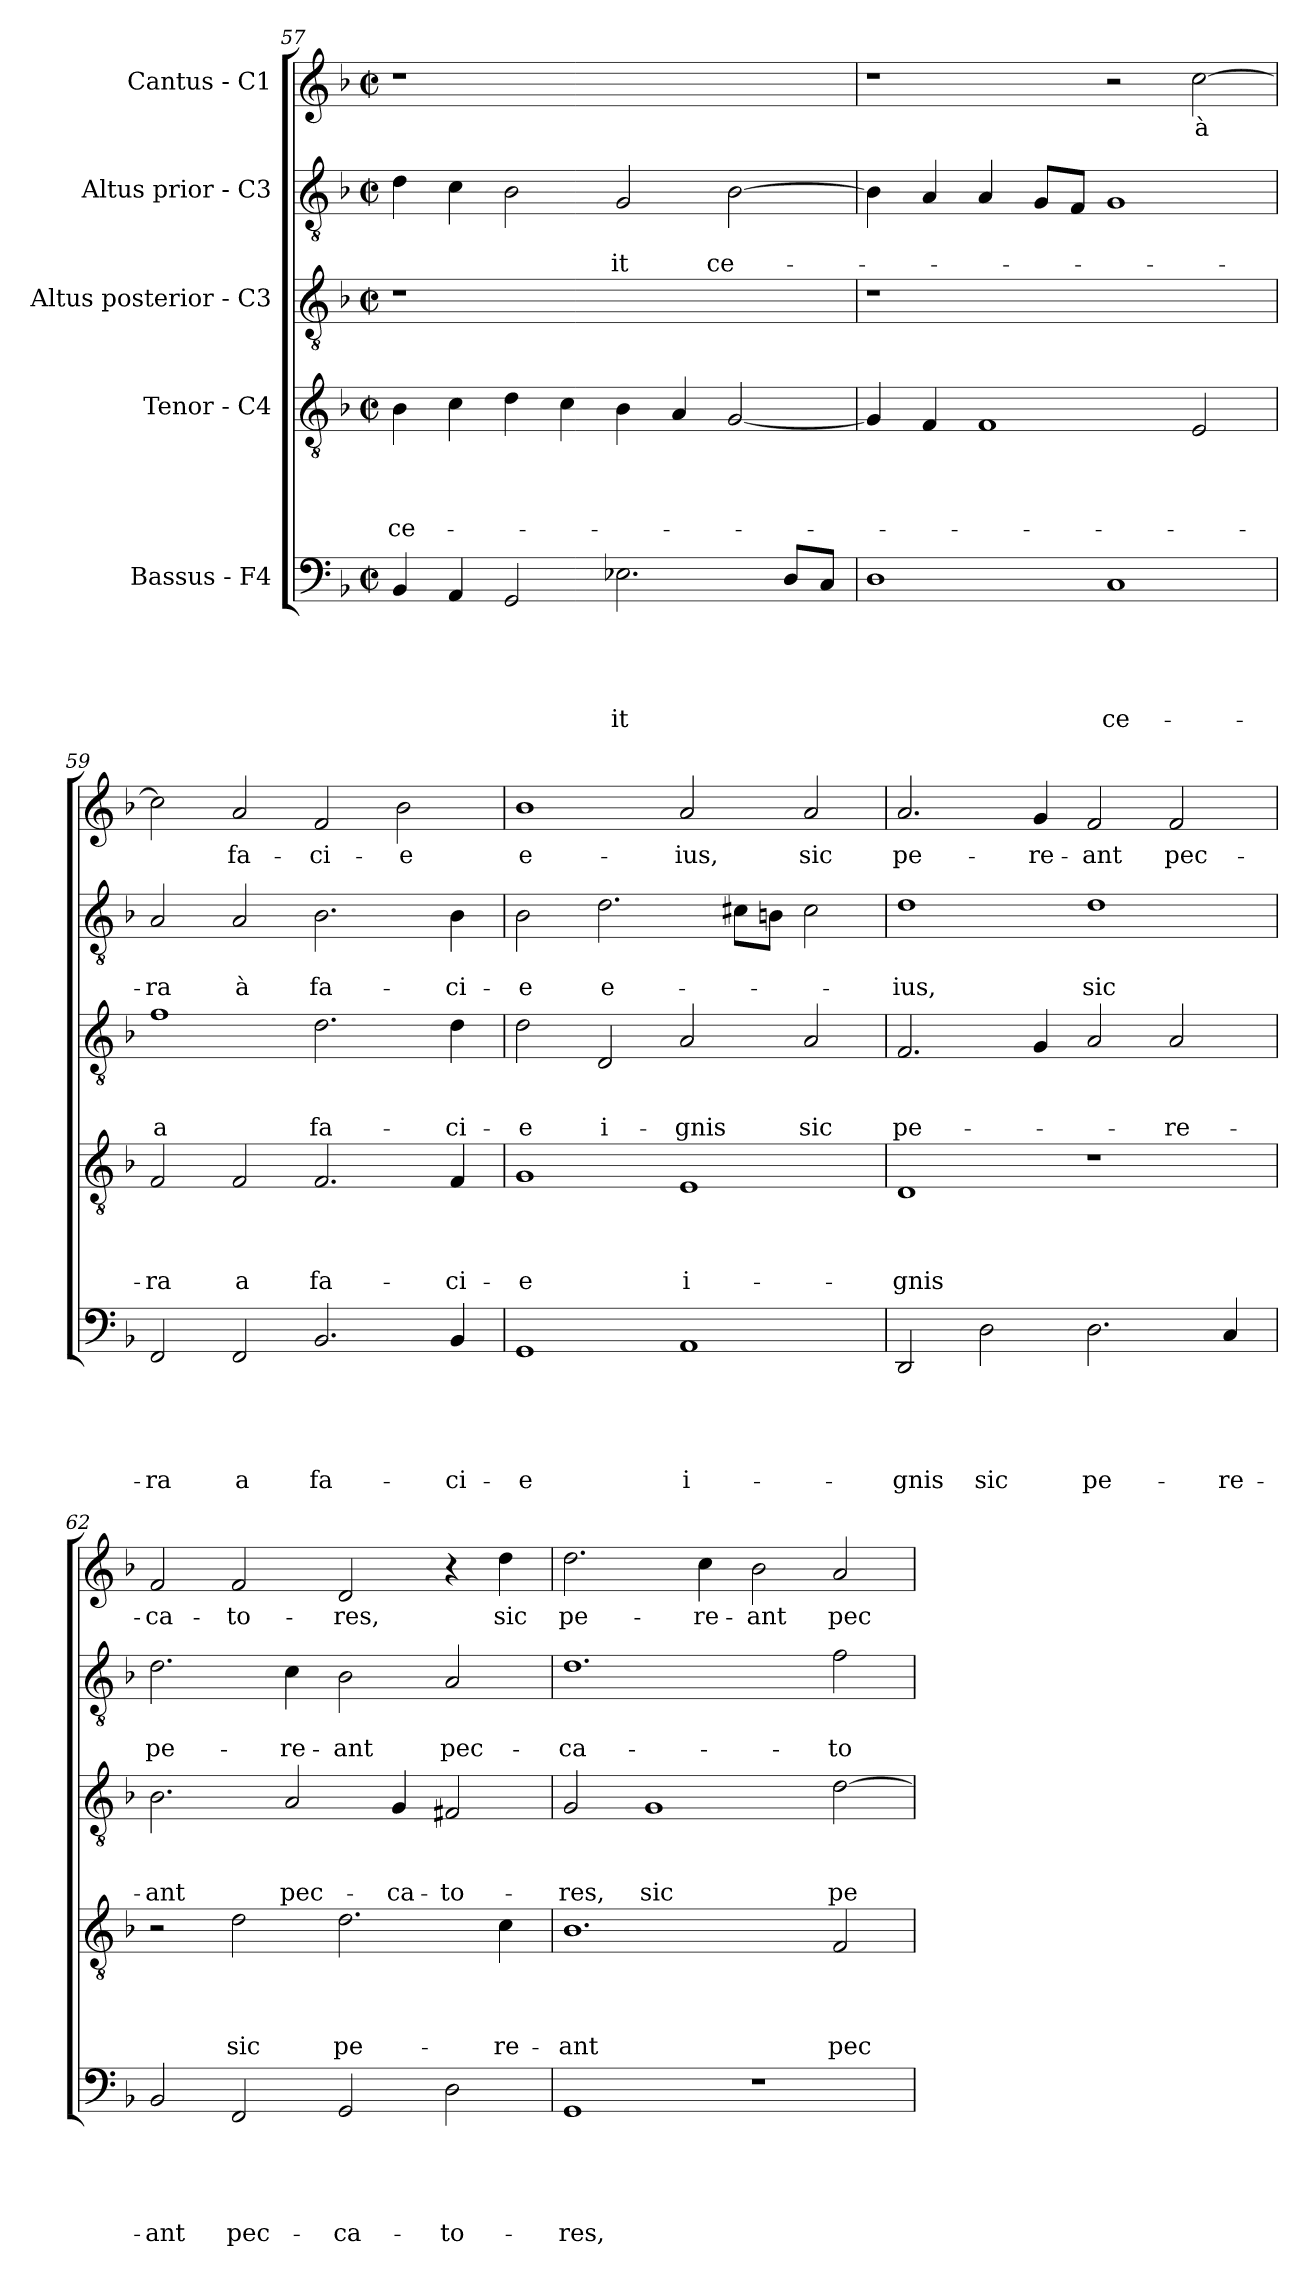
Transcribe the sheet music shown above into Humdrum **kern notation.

**kern	**text	**text	**text	**text	**text	**kern	**text	**text	**text	**text	**kern	**text	**text	**text	**kern	**text	**text	**kern	**text
*part5	*part5	*part5	*part5	*part5	*part5	*part4	*part4	*part4	*part4	*part4	*part3	*part3	*part3	*part3	*part2	*part2	*part2	*part1	*part1
*staff5	*staff5	*staff5	*staff5	*staff5	*staff5	*staff4	*staff4	*staff4	*staff4	*staff4	*staff3	*staff3	*staff3	*staff3	*staff2	*staff2	*staff2	*staff1	*staff1
*I"Bassus - F4	*	*	*	*	*	*I"Tenor - C4	*	*	*	*	*I"Altus posterior - C3	*	*	*	*I"Altus prior - C3	*	*	*I"Cantus - C1	*
*clefF4	*	*	*	*	*	*clefGv2	*	*	*	*	*clefGv2	*	*	*	*clefGv2	*	*	*clefG2	*
*k[b-]	*	*	*	*	*	*k[b-]	*	*	*	*	*k[b-]	*	*	*	*k[b-]	*	*	*k[b-]	*
*F:	*	*	*	*	*	*F:	*	*	*	*	*F:	*	*	*	*F:	*	*	*F:	*
*M2/2	*	*	*	*	*	*M2/2	*	*	*	*	*M2/2	*	*	*	*M2/2	*	*	*M2/2	*
*met(c|)	*	*	*	*	*	*met(c|)	*	*	*	*	*met(c|)	*	*	*	*met(c|)	*	*	*met(c|)	*
=57	=57	=57	=57	=57	=57	=57	=57	=57	=57	=57	=57	=57	=57	=57	=57	=57	=57	=57	=57
4BB-/	.	.	.	.	.	4B-\	.	.	.	ce-	1r	.	.	.	4d\	.	.	1r	.
4AA/	.	.	.	.	.	4c\	.	.	.	.	.	.	.	.	4c\	.	.	.	.
2GG/	.	.	.	.	.	4d\	.	.	.	.	.	.	.	.	2B-\	.	.	.	.
.	.	.	.	.	.	4c\	.	.	.	.	.	.	.	.	.	.	.	.	.
2.E-X\	.	.	.	.	-it	4B-\	.	.	.	.	1ryy	.	.	.	2G/	.	-it	1ryy	.
.	.	.	.	.	.	4A/	.	.	.	.	.	.	.	.	.	.	.	.	.
.	.	.	.	.	.	[2G/	.	.	.	.	.	.	.	.	[2B-\	.	ce-	.	.
8D/L	.	.	.	.	.	.	.	.	.	.	.	.	.	.	.	.	.	.	.
8C/J	.	.	.	.	.	.	.	.	.	.	.	.	.	.	.	.	.	.	.
=58	=58	=58	=58	=58	=58	=58	=58	=58	=58	=58	=58	=58	=58	=58	=58	=58	=58	=58	=58
1D	.	.	.	.	.	4G/]	.	.	.	.	1r	.	.	.	4B-\]	.	.	1r	.
.	.	.	.	.	.	4F/	.	.	.	.	.	.	.	.	4A/	.	.	.	.
.	.	.	.	.	.	1F	.	.	.	.	.	.	.	.	4A/	.	.	.	.
.	.	.	.	.	.	.	.	.	.	.	.	.	.	.	8G/L	.	.	.	.
.	.	.	.	.	.	.	.	.	.	.	.	.	.	.	8F/J	.	.	.	.
1C	.	.	.	.	ce-	.	.	.	.	.	1ryy	.	.	.	1G	.	.	2r	.
.	.	.	.	.	.	2E/	.	.	.	.	.	.	.	.	.	.	.	[2cc\	à
=59	=59	=59	=59	=59	=59	=59	=59	=59	=59	=59	=59	=59	=59	=59	=59	=59	=59	=59	=59
2FF/	.	.	.	.	-ra	2F/	.	.	.	-ra	1f	.	.	a	2A/	.	-ra	2cc\]	.
2FF/	.	.	.	.	a	2F/	.	.	.	a	.	.	.	.	2A/	.	à	2a/	fa-
2.BB-/	.	.	.	.	fa-	2.F/	.	.	.	fa-	2.d\	.	.	fa-	2.B-\	.	fa-	2f/	-ci-
.	.	.	.	.	.	.	.	.	.	.	.	.	.	.	.	.	.	2b-\	-e
4BB-/	.	.	.	.	-ci-	4F/	.	.	.	-ci-	4d\	.	.	-ci-	4B-\	.	-ci-	.	.
=60	=60	=60	=60	=60	=60	=60	=60	=60	=60	=60	=60	=60	=60	=60	=60	=60	=60	=60	=60
1GG	.	.	.	.	-e	1G	.	.	.	-e	2d\	.	.	-e	2B-\	.	-e	1b-	e-
.	.	.	.	.	.	.	.	.	.	.	2D/	.	.	i-	2.d\	.	e-	.	.
1AA	.	.	.	.	i-	1E	.	.	.	i-	2A/	.	.	-gnis	.	.	.	2a/	-ius,
.	.	.	.	.	.	.	.	.	.	.	.	.	.	.	8c#X\L	.	.	.	.
.	.	.	.	.	.	.	.	.	.	.	.	.	.	.	8Bn\J	.	.	.	.
.	.	.	.	.	.	.	.	.	.	.	2A/	.	.	sic	2c#\	.	.	2a/	sic
!!LO:PB:g=z
=61	=61	=61	=61	=61	=61	=61	=61	=61	=61	=61	=61	=61	=61	=61	=61	=61	=61	=61	=61
2DD/	.	.	.	.	-gnis	1D	.	.	.	-gnis	2.F/	.	.	pe-	1d	.	-ius,	2.a/	pe-
2D\	.	.	.	.	sic	.	.	.	.	.	.	.	.	.	.	.	.	.	.
.	.	.	.	.	.	.	.	.	.	.	4G/	.	.	.	.	.	.	4g/	-re-
2.D\	.	.	.	.	pe-	1r	.	.	.	.	2A/	.	.	.	1d	.	sic	2f/	-ant
.	.	.	.	.	.	.	.	.	.	.	2A/	.	.	-re-	.	.	.	2f/	pec-
4C/	.	.	.	.	-re-	.	.	.	.	.	.	.	.	.	.	.	.	.	.
=62	=62	=62	=62	=62	=62	=62	=62	=62	=62	=62	=62	=62	=62	=62	=62	=62	=62	=62	=62
2BB-/	.	.	.	.	-ant	2r	.	.	.	.	2.B-\	.	.	-ant	2.d\	.	pe-	2f/	-ca-
2FF/	.	.	.	.	pec-	2d\	.	.	.	sic	.	.	.	.	.	.	.	2f/	-to-
.	.	.	.	.	.	.	.	.	.	.	2A/	.	.	pec-	4c\	.	-re-	.	.
2GG/	.	.	.	.	-ca-	2.d\	.	.	.	pe-	.	.	.	.	2B-\	.	-ant	2d/	-res,
.	.	.	.	.	.	.	.	.	.	.	4G/	.	.	-ca-	.	.	.	.	.
2D\	.	.	.	.	-to-	.	.	.	.	.	2F#X/	.	.	-to-	2A/	.	pec-	4r	.
.	.	.	.	.	.	4c\	.	.	.	-re-	.	.	.	.	.	.	.	4dd\	sic
=63	=63	=63	=63	=63	=63	=63	=63	=63	=63	=63	=63	=63	=63	=63	=63	=63	=63	=63	=63
1GG	.	.	.	.	-res,	1.B-	.	.	.	-ant	2G/	.	.	-res,	1.d	.	-ca-	2.dd\	pe-
.	.	.	.	.	.	.	.	.	.	.	1G	.	.	sic	.	.	.	.	.
.	.	.	.	.	.	.	.	.	.	.	.	.	.	.	.	.	.	4cc\	-re-
1r	.	.	.	.	.	.	.	.	.	.	.	.	.	.	.	.	.	2b-\	-ant
.	.	.	.	.	.	2F/	.	.	.	pec-	[2d\	.	.	pe-	2f\	.	-to-	2a/	pec-
=	=	=	=	=	=	=	=	=	=	=	=	=	=	=	=	=	=	=	=
*-	*-	*-	*-	*-	*-	*-	*-	*-	*-	*-	*-	*-	*-	*-	*-	*-	*-	*-	*-
